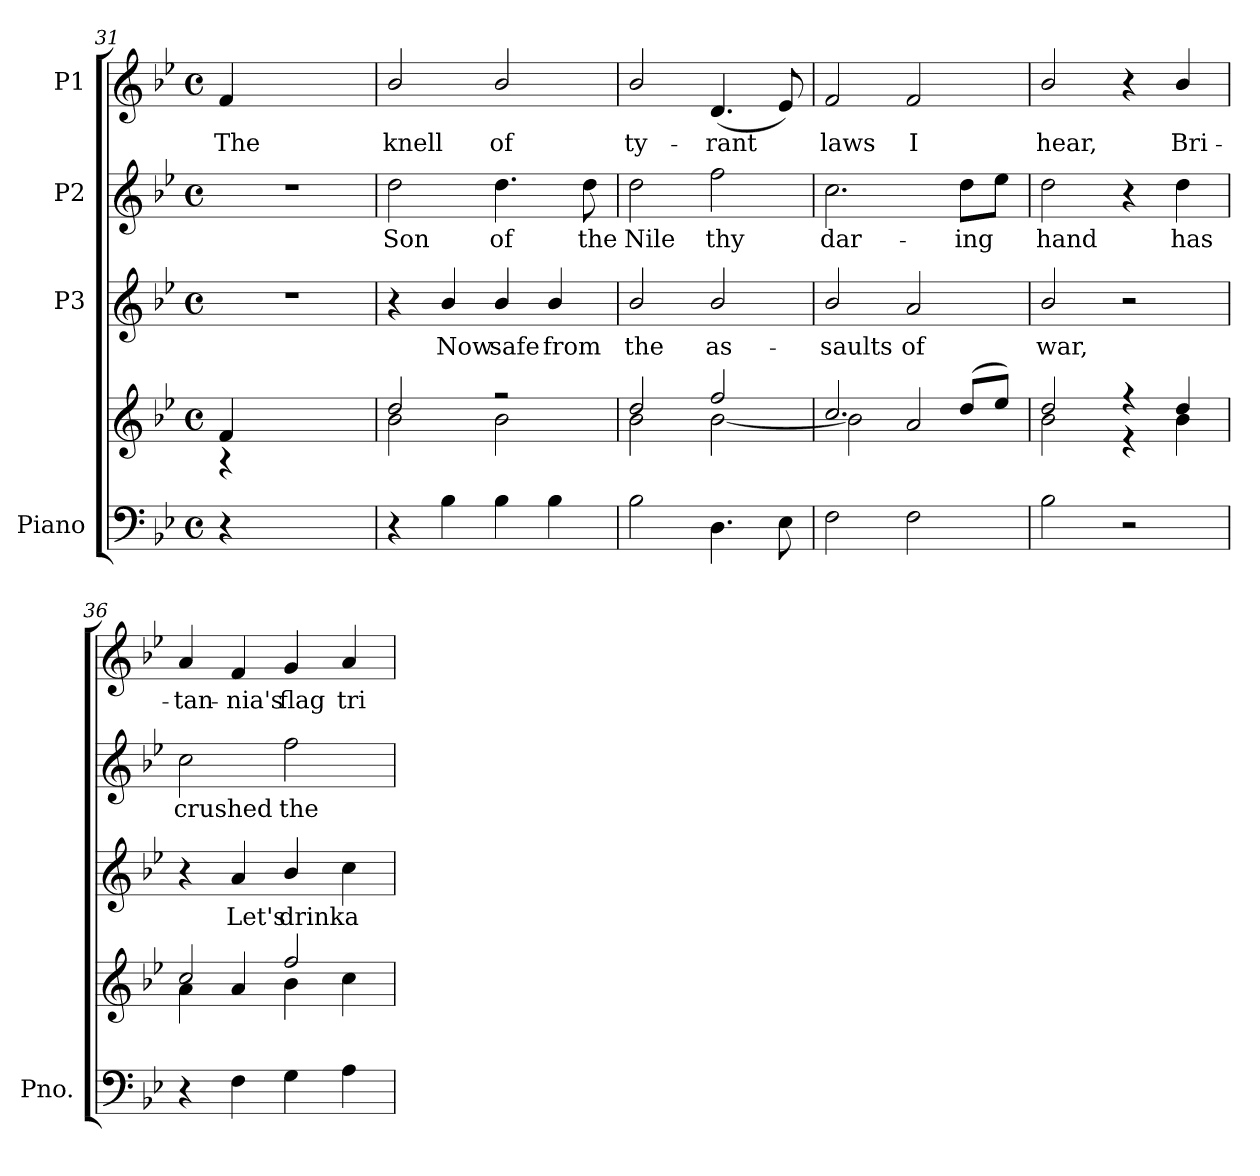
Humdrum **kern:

**kern	**kern	**kern	**text	**kern	**text	**kern	**text
*part4	*part4	*part3	*part3	*part2	*part2	*part1	*part1
*staff5	*staff4	*staff3	*staff3	*staff2	*staff2	*staff1	*staff1
*I"Piano	*	*I"P3	*	*I"P2	*	*I"P1	*
*I'Pno.	*	*	*	*	*	*	*
*clefF4	*clefG2	*clefG2	*	*clefG2	*	*clefG2	*
*k[b-e-]	*k[b-e-]	*k[b-e-]	*	*k[b-e-]	*	*k[b-e-]	*
*B-:	*B-:	*B-:	*	*B-:	*	*B-:	*
*M4/4	*M4/4	*M4/4	*	*M4/4	*	*M4/4	*
*met(c)	*met(c)	*met(c)	*	*met(c)	*	*met(c)	*
=31	=31	=31	=31	=31	=31	=31	=31
*	*^	*	*	*	*	*	*
!	!	!	!LO:N:vis=1	!	!LO:N:vis=1	!	!	!
!	!	!	!	!	!	!	!	!LO:LY:b:color=#000000
4r	4fi/	4r	1r	.	1r	.	4fi/	The
2.ryy	2.ryy	2.ryy	.	.	.	.	2.ryy	.
=32	=32	=32	=32	=32	=32	=32	=32	=32
!	!	!	!	!	!	!LO:LY:b:color=#000000	!	!
!	!	!	!	!	!	!	!	!LO:LY:b:color=#000000
4r	2ddi/	2b-i\	4r	.	2ddi\	Son	2b-i/	knell
!	!	!	!	!LO:LY:b:color=#000000	!	!	!	!
4B-i\	.	.	4b-i/	Now	.	.	.	.
!	!	!	!	!LO:LY:b:color=#000000	!	!	!	!
!	!	!	!	!	!	!LO:LY:b:color=#000000	!	!
!	!	!	!	!	!	!	!	!LO:LY:b:color=#000000
4B-i\	2r	2b-i\	4b-i/	safe	4.ddi\	of	2b-i/	of
!	!	!	!	!LO:LY:b:color=#000000	!	!	!	!
4B-i\	.	.	4b-i/	from	.	.	.	.
!	!	!	!	!	!	!LO:LY:b:color=#000000	!	!
.	.	.	.	.	8ddi\	the	.	.
=33	=33	=33	=33	=33	=33	=33	=33	=33
!	!	!	!	!LO:LY:b:color=#000000	!	!	!	!
!	!	!	!	!	!	!LO:LY:b:color=#000000	!	!
!	!	!	!	!	!	!	!	!LO:LY:b:color=#000000
2B-i\	2ddi/	2b-i\	2b-i/	the	2ddi\	Nile	2b-i/	ty-
!	!	!	!	!LO:LY:b:color=#000000	!	!	!	!
!	!	!	!	!	!	!LO:LY:b:color=#000000	!	!
!	!	!	!	!	!	!	!	!LO:LY:b:color=#000000
4.Di\	2ffi/	[2b-i\	2b-i/	as-	2ffi\	thy	(4.di/	-rant
8E-i\	.	.	.	.	.	.	8e-i/)	.
=34	=34	=34	=34	=34	=34	=34	=34	=34
!	!	!	!	!LO:LY:b:color=#000000	!	!	!	!
!	!	!	!	!	!	!LO:LY:b:color=#000000	!	!
!	!	!	!	!	!	!	!	!LO:LY:b:color=#000000
2Fi\	2.cci/	2b-i\]	2b-i/	-saults	2.cci\	dar-	2fi/	laws
!	!	!	!	!LO:LY:b:color=#000000	!	!	!	!
!	!	!	!	!	!	!	!	!LO:LY:b:color=#000000
2Fi\	.	2ai/	2ai/	of	.	.	2fi/	I
!	!	!	!	!	!	!LO:LY:b:color=#000000	!	!
.	(8ddi/L	.	.	.	8ddi\L	-ing	.	.
.	8ee-i/J)	.	.	.	8ee-i\J	.	.	.
!!LO:PB:g=z
=35	=35	=35	=35	=35	=35	=35	=35	=35
!	!	!	!	!LO:LY:b:color=#000000	!	!	!	!
!	!	!	!	!	!	!LO:LY:b:color=#000000	!	!
!	!	!	!	!	!	!	!	!LO:LY:b:color=#000000
2B-i\	2ddi/	2b-i\	2b-i/	war,	2ddi\	hand	2b-i/	hear,
2r	4r	4r	2r	.	4r	.	4r	.
!	!	!	!	!	!	!LO:LY:b:color=#000000	!	!
!	!	!	!	!	!	!	!	!LO:LY:b:color=#000000
.	4ddi/	4b-i\	.	.	4ddi\	has	4b-i/	Bri-
=36	=36	=36	=36	=36	=36	=36	=36	=36
!	!	!	!	!	!	!LO:LY:b:color=#000000	!	!
!	!	!	!	!	!	!	!	!LO:LY:b:color=#000000
4r	2cci/	4ai\	4r	.	2cci\	crushed	4ai/	-tan-
!	!	!	!	!LO:LY:b:color=#000000	!	!	!	!
!	!	!	!	!	!	!	!	!LO:LY:b:color=#000000
4Fi\	.	4ai/	4ai/	Let's	.	.	4fi/	-nia's
!	!	!	!	!LO:LY:b:color=#000000	!	!	!	!
!	!	!	!	!	!	!LO:LY:b:color=#000000	!	!
!	!	!	!	!	!	!	!	!LO:LY:b:color=#000000
4Gi\	2ffi/	4b-i\	4b-i/	drink	2ffi\	the	4gi/	flag
!	!	!	!	!LO:LY:b:color=#000000	!	!	!	!
!	!	!	!	!	!	!	!	!LO:LY:b:color=#000000
4Ai\	.	4cci\	4cci\	a	.	.	4ai/	tri-
*	*v	*v	*	*	*	*	*	*
=	=	=	=	=	=	=	=
*-	*-	*-	*-	*-	*-	*-	*-
